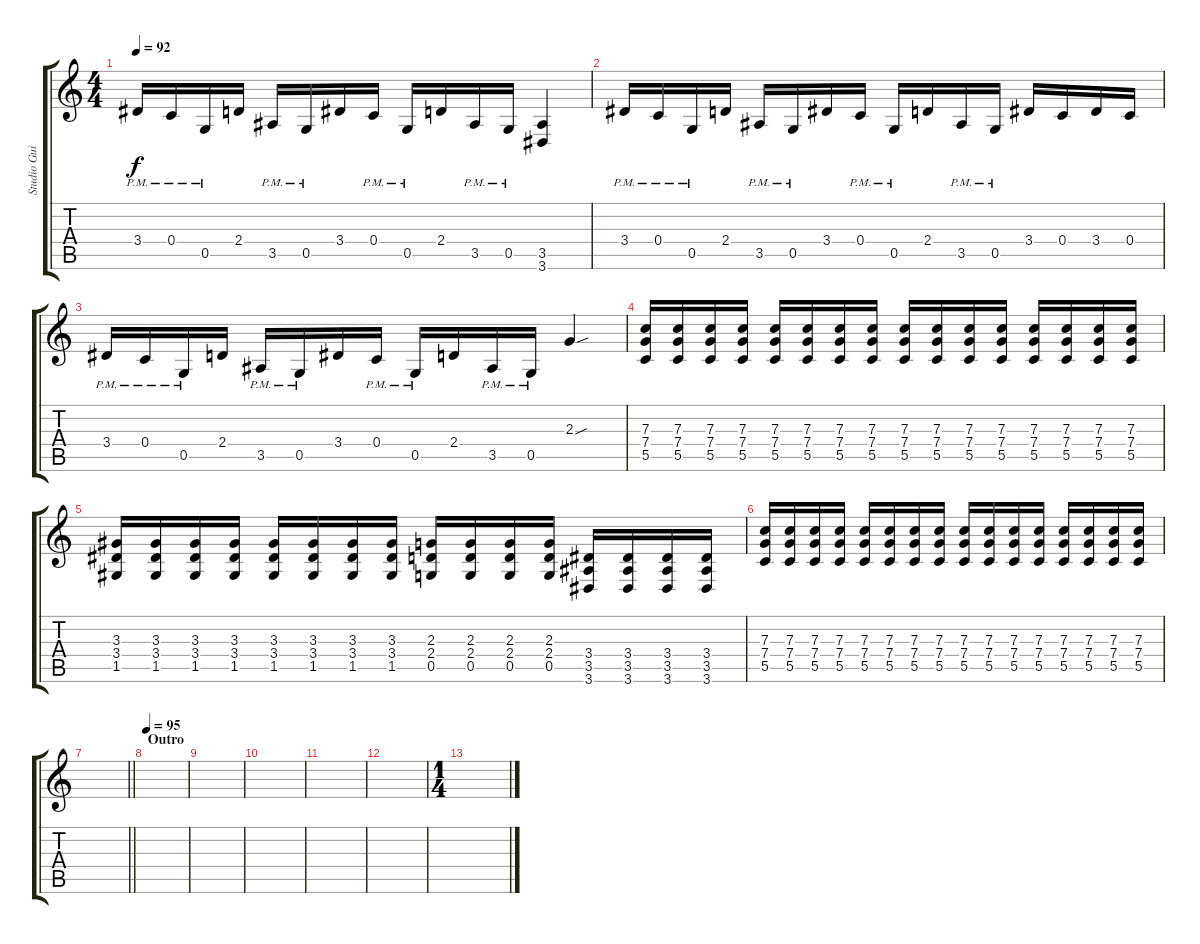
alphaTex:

\track ("Studio Guitar I" "Studio Gui") {instrument distortionguitar}
\staff {score tabs}
\tuning (D4 A3 F3 C3 G2 C2) {hide}
\ts (4 4)
\tempo 92
\clef g2
\ks c
3.4{pm}.16{dy f instrument distortionguitar} 0.4{pm}.16 0.5{pm}.16 2.4.16 3.5{pm}.16 0.5{pm}.16 3.4.16 0.4{pm}.16 0.5{pm}.16 2.4.16 3.5{pm}.16 0.5{pm}.16 (3.5 3.6).4 |
3.4{pm}.16{instrument distortionguitar} 0.4{pm}.16 0.5{pm}.16 2.4.16 3.5{pm}.16 0.5{pm}.16 3.4.16 0.4{pm}.16 0.5{pm}.16 2.4.16 3.5{pm}.16 0.5{pm}.16 3.4.16 0.4.16 3.4.16 0.4.16 |
3.4{pm}.16{instrument distortionguitar} 0.4{pm}.16 0.5{pm}.16 2.4.16 3.5{pm}.16 0.5{pm}.16 3.4.16 0.4{pm}.16 0.5{pm}.16 2.4.16 3.5{pm}.16 0.5{pm}.16 2.3{sou}.4 |
(7.3 7.4 5.5).16 (7.3 7.4 5.5).16 (7.3 7.4 5.5).16 (7.3 7.4 5.5).16 (7.3 7.4 5.5).16 (7.3 7.4 5.5).16 (7.3 7.4 5.5).16 (7.3 7.4 5.5).16 (7.3 7.4 5.5).16 (7.3 7.4 5.5).16 (7.3 7.4 5.5).16 (7.3 7.4 5.5).16 (7.3 7.4 5.5).16 (7.3 7.4 5.5).16 (7.3 7.4 5.5).16 (7.3 7.4 5.5).16 |
(3.3 3.4 1.5).16 (3.3 3.4 1.5).16 (3.3 3.4 1.5).16 (3.3 3.4 1.5).16 (3.3 3.4 1.5).16 (3.3 3.4 1.5).16 (3.3 3.4 1.5).16 (3.3 3.4 1.5).16 (2.3 2.4 0.5).16 (2.3 2.4 0.5).16 (2.3 2.4 0.5).16 (2.3 2.4 0.5).16 (3.4 3.5 3.6).16 (3.4 3.5 3.6).16 (3.4 3.5 3.6).16 (3.4 3.5 3.6).16 |
(7.3 7.4 5.5).16 (7.3 7.4 5.5).16 (7.3 7.4 5.5).16 (7.3 7.4 5.5).16 (7.3 7.4 5.5).16 (7.3 7.4 5.5).16 (7.3 7.4 5.5).16 (7.3 7.4 5.5).16 (7.3 7.4 5.5).16 (7.3 7.4 5.5).16 (7.3 7.4 5.5).16 (7.3 7.4 5.5).16 (7.3 7.4 5.5).16 (7.3 7.4 5.5).16 (7.3 7.4 5.5).16 (7.3 7.4 5.5).16 |
\barLineRight lightlight
|
\section ("" "Outro")
\tempo 95
|
|
|
|
|
\ts (1 4)
